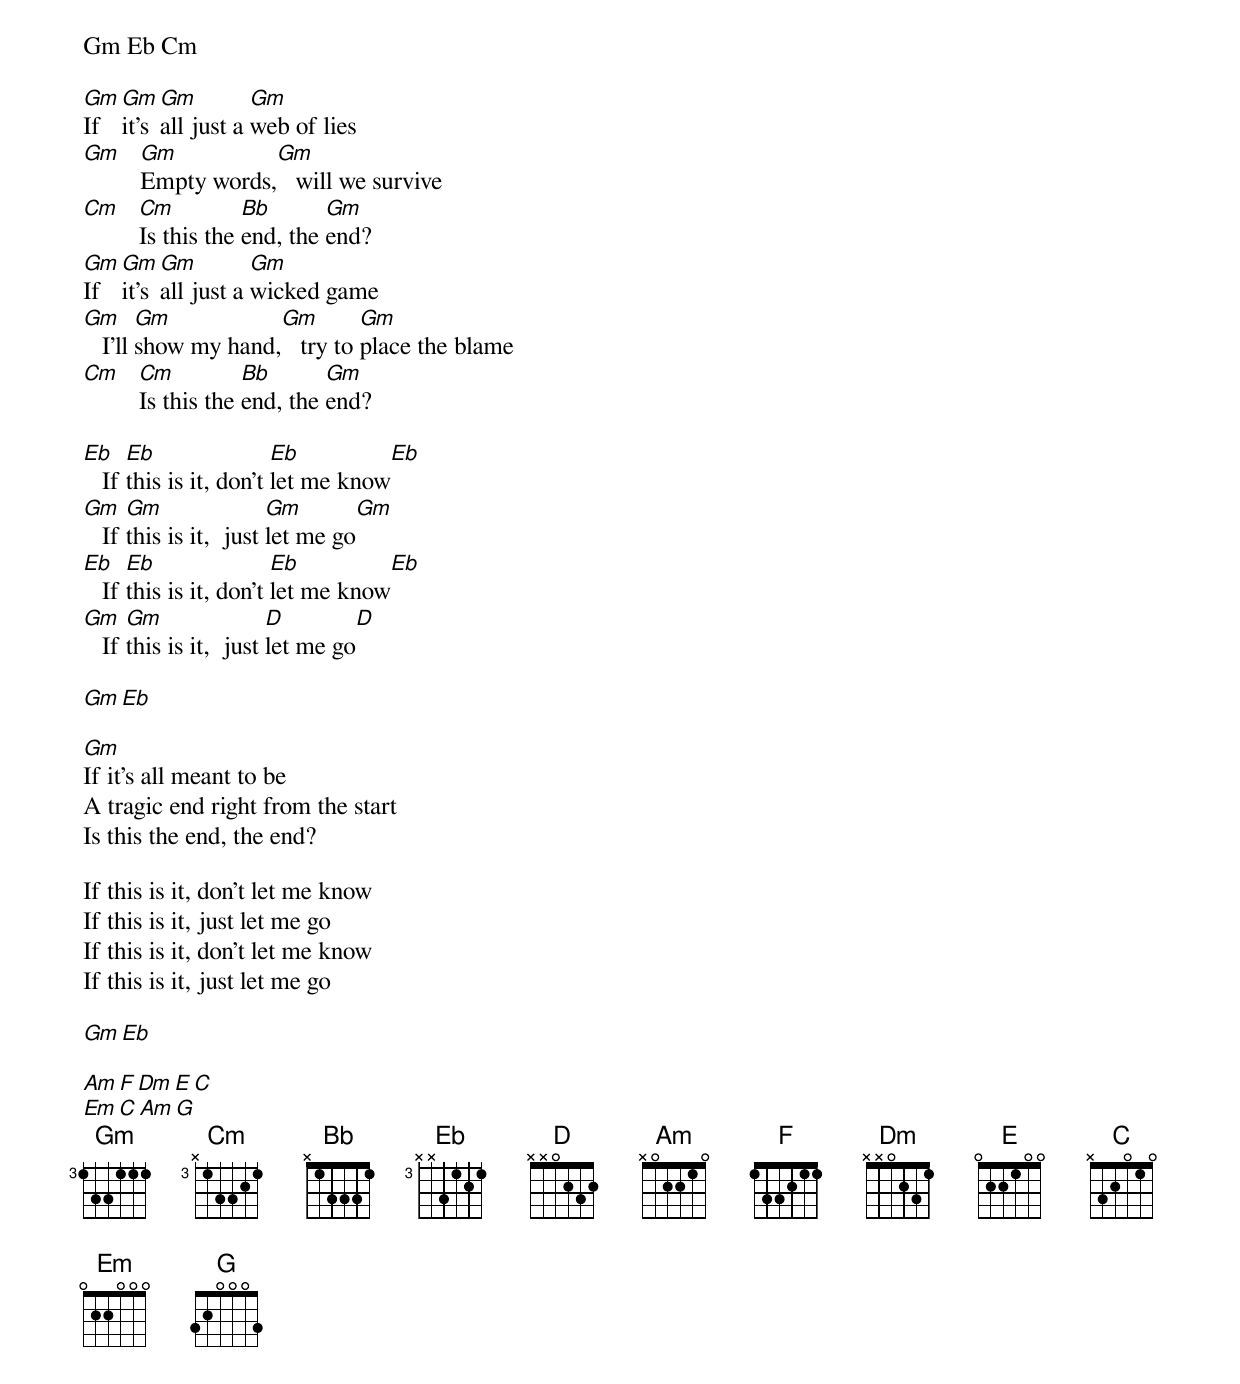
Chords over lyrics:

Gm Eb Cm

Gm Gm   Gm         Gm
If it's all just a web of lies
Gm Gm          Gm
   Empty words,   will we survive
Cm Cm          Bb       Gm
   Is this the end, the end?
Gm Gm   Gm         Gm
If it's all just a wicked game
Gm      Gm           Gm        Gm
   I'll show my hand,   try to place the blame
Cm Cm          Bb       Gm
   Is this the end, the end?

Eb    Eb                Eb          Eb
   If this is it, don't let me know
Gm    Gm                Gm          Gm
   If this is it,  just let me go
Eb    Eb                Eb          Eb
   If this is it, don't let me know
Gm    Gm                D           D
   If this is it,  just let me go

Gm Eb

Gm
If it's all meant to be
A tragic end right from the start
Is this the end, the end?

If this is it, don't let me know
If this is it, just let me go
If this is it, don't let me know
If this is it, just let me go

Gm Eb

Am F Dm E C
Em C Am G
